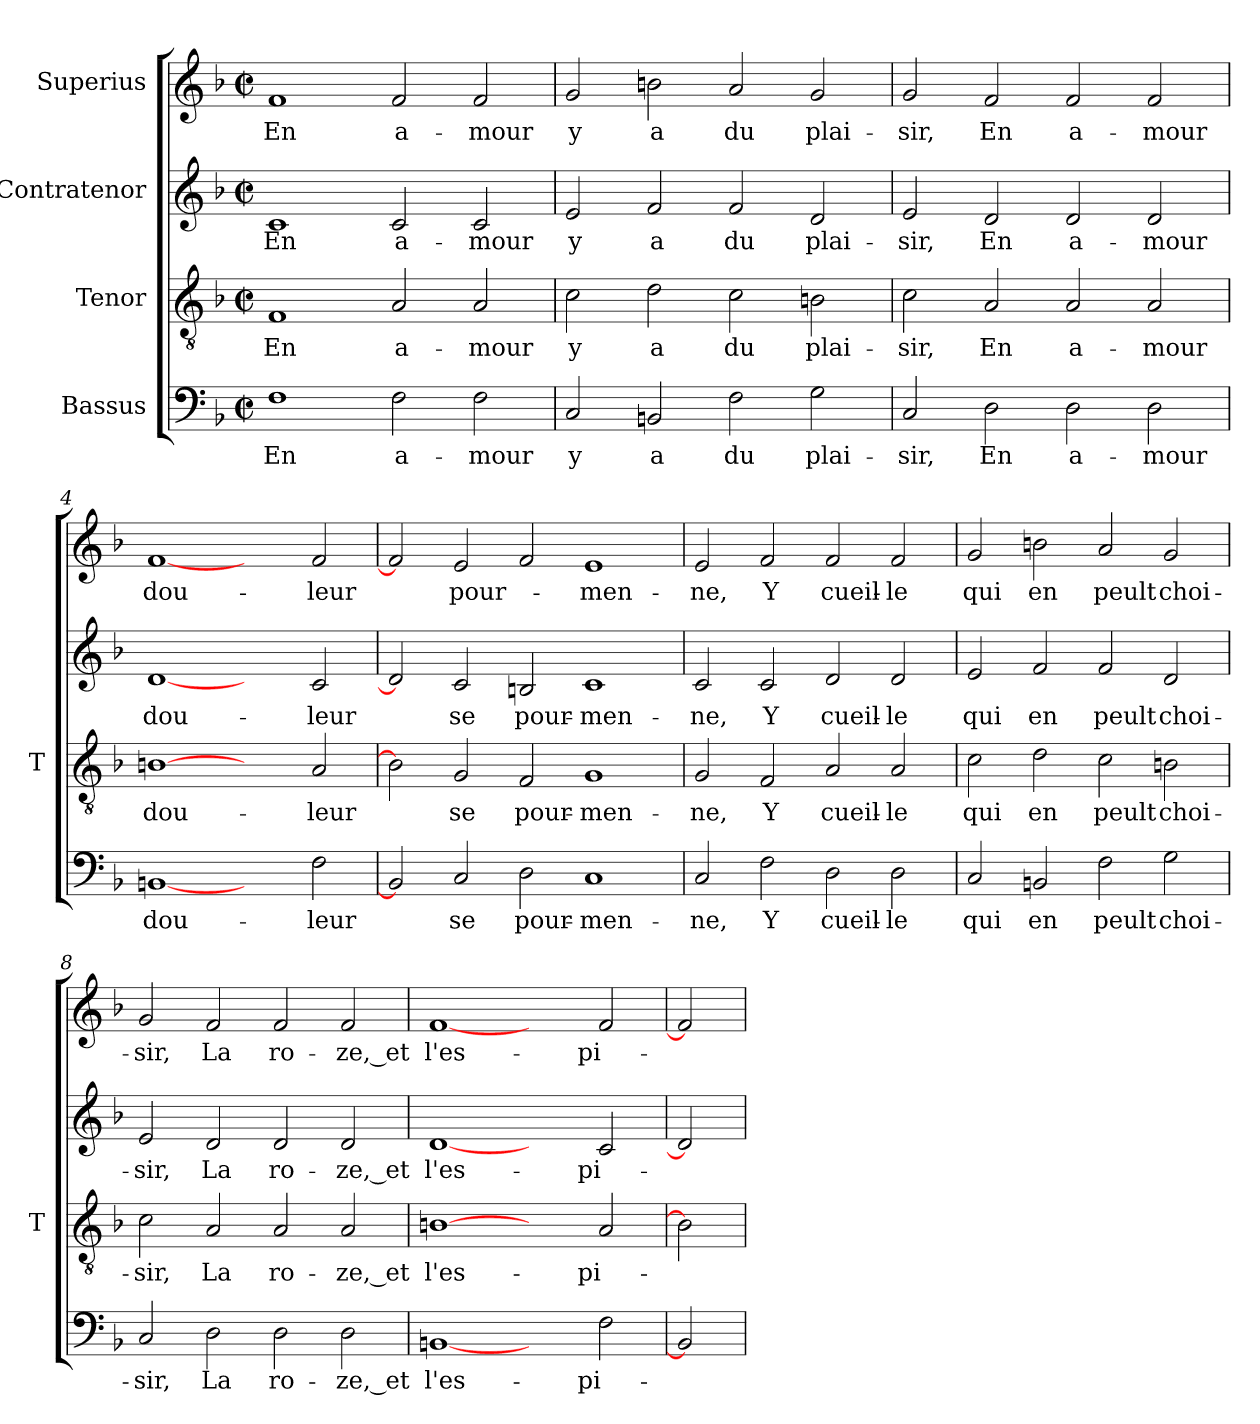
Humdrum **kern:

**kern	**text	**kern	**text	**kern	**text	**kern	**text
*part4	*part4	*part3	*part3	*part2	*part2	*part1	*part1
*staff4	*staff4	*staff3	*staff3	*staff2	*staff2	*staff1	*staff1
*I"Bassus	*	*I"Tenor	*	*I"Contratenor	*	*I"Superius	*
*	*	*I'T	*	*	*	*	*
*clefF4	*	*clefGv2	*	*clefG2	*	*clefG2	*
*k[b-]	*	*k[b-]	*	*k[b-]	*	*k[b-]	*
*F:	*	*F:	*	*F:	*	*F:	*
*M2/2	*	*M2/2	*	*M2/2	*	*M2/2	*
*met(c|)	*	*met(c|)	*	*met(c|)	*	*met(c|)	*
=1	=1	=1	=1	=1	=1	=1	=1
1F	-En	1F	-En	1c	-En	1f	-En
2F	a-	2A	a-	2c	a-	2f	a-
2F	-mour	2A	-mour	2c	-mour	2f	-mour
=2	=2	=2	=2	=2	=2	=2	=2
2C	-y	2c	-y	2e	-y	2g	-y
2BBn	-a	2d	-a	2f	-a	2bn	-a
2F	-du	2c	-du	2f	-du	2a	-du
2G	plai-	2Bn	plai-	2d	plai-	2g	plai-
!!LO:PB:g=z
=3	=3	=3	=3	=3	=3	=3	=3
2C	-sir,	2c	-sir,	2e	-sir,	2g	-sir,
2D	-En	2A	-En	2d	-En	2f	-En
2D	a-	2A	a-	2d	a-	2f	a-
2D	-mour	2A	-mour	2d	-mour	2f	-mour
=4	=4	=4	=4	=4	=4	=4	=4
[1BBn	dou-	[1Bn	dou-	[1d	dou-	[1fi	dou-
2ryy	.	2ryy	.	2ryy	.	2ryy	.
2F	-leur	2A	-leur	2c	-leur	2f	-leur
=5	=5	=5	=5	=5	=5	=5	=5
2BB]	.	2B]	.	2d]	.	2fi]	.
2C	-se	2G	-se	2c	-se	2e	pour-
2D	pour-	2F	pour-	2Bn	pour-	2f	.
1C	men-	1G	men-	1c	men-	1e	men-
=6	=6	=6	=6	=6	=6	=6	=6
2C	-ne,	2G	-ne,	2c	-ne,	2e	-ne,
2F	-Y	2F	-Y	2c	-Y	2f	-Y
2D	cueil-	2A	cueil-	2d	cueil-	2f	cueil-
2D	-le	2A	-le	2d	-le	2f	-le
!!LO:PB:g=z
=7	=7	=7	=7	=7	=7	=7	=7
2C	-qui	2c	-qui	2e	-qui	2g	-qui
2BBn	-en	2d	-en	2f	-en	2bn	-en
2F	-peult	2c	-peult	2f	-peult	2a	-peult
2G	choi-	2Bn	choi-	2d	choi-	2g	choi-
=8	=8	=8	=8	=8	=8	=8	=8
2C	-sir,	2c	-sir,	2e	-sir,	2g	-sir,
2D	-La	2A	-La	2d	-La	2f	-La
2D	ro-	2A	ro-	2d	ro-	2f	ro-
2D	-ze,_et	2A	-ze,_et	2d	-ze,_et	2f	-ze,_et
=9	=9	=9	=9	=9	=9	=9	=9
[1BBn	l'es-	[1Bn	l'es-	[1d	l'es-	[1f	l'es-
2ryy	.	2ryy	.	2ryy	.	2ryy	.
2F	pi-	2A	pi-	2c	pi-	2f	pi-
=10	=10	=10	=10	=10	=10	=10	=10
2BB]	.	2B]	.	2d]	.	2f]	.
=	=	=	=	=	=	=	=
*-	*-	*-	*-	*-	*-	*-	*-
